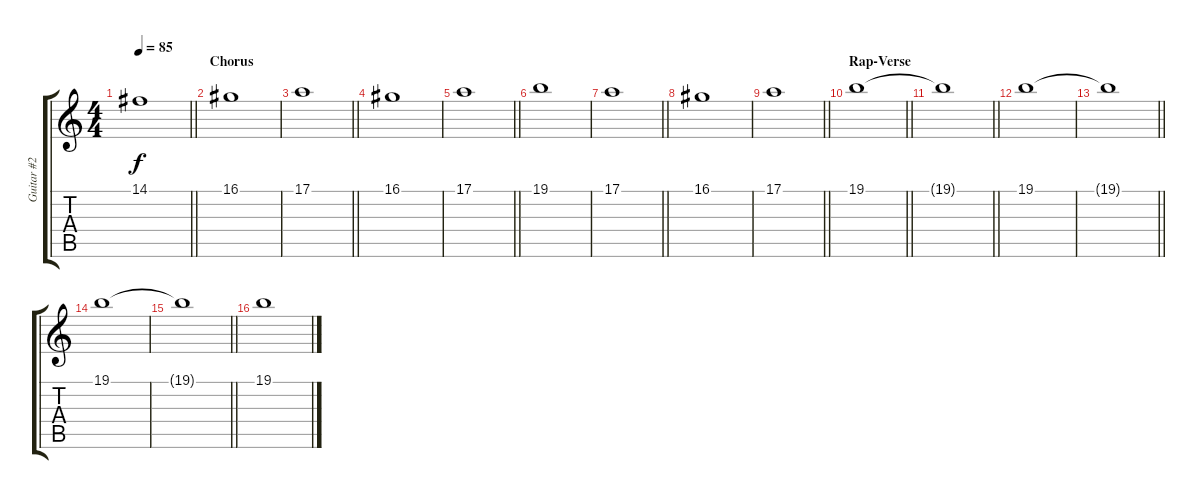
\track ("Guitar #2" "Guitar #2") {instrument stringensemble2}
\staff {score tabs}
\tuning (E4 B3 G3 D3 A2 E2) {hide}
\ts (4 4)
\tempo 85
\clef g2
\barLineRight lightlight
\ks c
14.1.1{dy f} |
\section ("" "Chorus")
16.1.1 |
\barLineRight lightlight
17.1.1 |
16.1.1 |
\barLineRight lightlight
17.1.1 |
19.1.1 |
\barLineRight lightlight
17.1.1 |
16.1.1 |
\barLineRight lightlight
17.1.1 |
\section ("" "Rap-Verse")
\barLineRight lightlight
19.1.1 |
\barLineRight lightlight
19.1{t}.1 |
19.1.1 |
\barLineRight lightlight
19.1{t}.1 |
19.1.1 |
\barLineRight lightlight
19.1{t}.1 |
19.1.1
